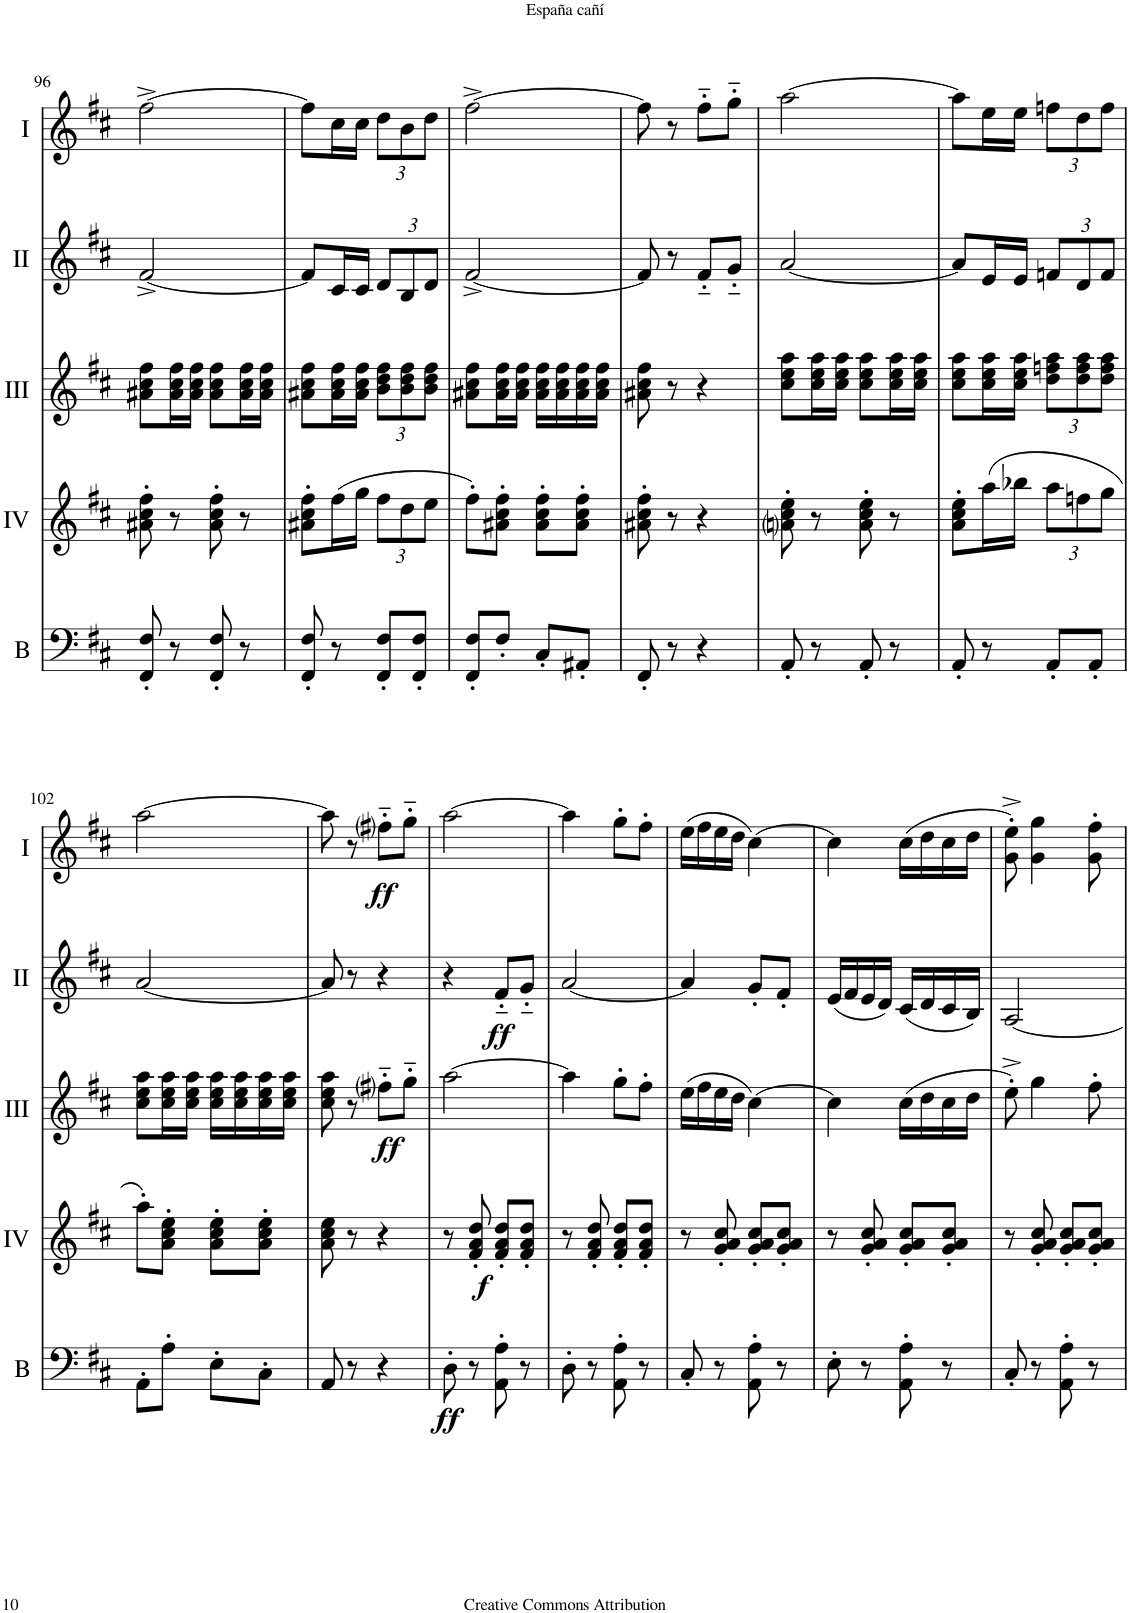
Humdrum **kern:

**kern	**dynam	**kern	**dynam	**kern	**dynam	**kern	**dynam	**kern	**dynam
*part5	*part5	*part4	*part4	*part3	*part3	*part2	*part2	*part1	*part1
*staff5	*staff5	*staff4	*staff4	*staff3	*staff3	*staff2	*staff2	*staff1	*staff1
*I"Bass	*	*I"Acc. 4	*	*I"Acc. 3	*	*I"Acc. 2	*	*I"Acc. 1	*
*I'B	*	*	*	*	*	*	*	*	*
!!LO:PB:g=z
*clefF4	*	*clefG2	*	*clefG2	*	*clefG2	*	*clefG2	*
*Trd7c12	*	*Trd7c12	*	*	*	*	*	*	*
*k[f#c#]	*	*k[f#c#]	*	*k[f#c#]	*	*k[f#c#]	*	*k[f#c#]	*
*M2/4	*	*M2/4	*	*M2/4	*	*M2/4	*	*M2/4	*
=96	=96	=96	=96	=96	=96	=96	=96	=96	=96
8FF#/' 8F#/'	.	8a#X\' 8cc#\' 8ff#\'	.	8a#X\ 8cc#\ 8ff#\L	.	[2f#^/	.	[2ff#^\	.
8r	.	8r	.	16a#\ 16cc#\ 16ff#\L	.	.	.	.	.
.	.	.	.	16a#\ 16cc#\ 16ff#\JJ	.	.	.	.	.
8FF#/' 8F#/'	.	8a#\' 8cc#\' 8ff#\'	.	8a#\ 8cc#\ 8ff#\L	.	.	.	.	.
8r	.	8r	.	16a#\ 16cc#\ 16ff#\L	.	.	.	.	.
.	.	.	.	16a#\ 16cc#\ 16ff#\JJ	.	.	.	.	.
=97	=97	=97	=97	=97	=97	=97	=97	=97	=97
8FF#/' 8F#/'	.	8a#X\' 8cc#\' 8ff#\'L	.	8a#X\ 8cc#\ 8ff#\L	.	8f#/L]	.	8ff#\L]	.
8r	.	(16ff#\L	.	16a#\ 16cc#\ 16ff#\L	.	16c#/L	.	16cc#\L	.
.	.	16gg\JJ	.	16a#\ 16cc#\ 16ff#\JJ	.	16c#/JJ	.	16cc#\JJ	.
*	*	*Xbrackettup	*	*Xbrackettup	*	*Xbrackettup	*	*Xbrackettup	*
8FF#/' 8F#/'L	.	12ff#\L	.	12b\ 12dd\ 12ff#\L	.	12d/L	.	12dd\L	.
.	.	12dd\	.	12b\ 12dd\ 12ff#\	.	12B/	.	12b\	.
8FF#/' 8F#/'J	.	.	.	.	.	.	.	.	.
.	.	12ee\J	.	12b\ 12dd\ 12ff#\J	.	12d/J	.	12dd\J	.
=98	=98	=98	=98	=98	=98	=98	=98	=98	=98
8FF#/' 8F#/'L	.	8ff#'\L)	.	8a#X\ 8cc#\ 8ff#\L	.	[2f#^/	.	[2ff#^\	.
8F#'/J	.	8a#X\' 8cc#\' 8ff#\'J	.	16a#\ 16cc#\ 16ff#\L	.	.	.	.	.
.	.	.	.	16a#\ 16cc#\ 16ff#\JJ	.	.	.	.	.
8C#'/L	.	8a#\' 8cc#\' 8ff#\'L	.	16a#\ 16cc#\ 16ff#\LL	.	.	.	.	.
.	.	.	.	16a#\ 16cc#\ 16ff#\	.	.	.	.	.
8AA#X'/J	.	8a#\' 8cc#\' 8ff#\'J	.	16a#\ 16cc#\ 16ff#\	.	.	.	.	.
.	.	.	.	16a#\ 16cc#\ 16ff#\JJ	.	.	.	.	.
=99	=99	=99	=99	=99	=99	=99	=99	=99	=99
8FF#'/	.	8a#X\' 8cc#\' 8ff#\'	.	8a#X\ 8cc#\ 8ff#\	.	8f#/]	.	8ff#\]	.
8r	.	8r	.	8r	.	8r	.	8r	.
4r	.	4r	.	4r	.	8f#'~/L	.	8ff#'~\L	.
.	.	.	.	.	.	8g'~/J	.	8gg'~\J	.
=100	=100	=100	=100	=100	=100	=100	=100	=100	=100
8AA'/	.	8ani\' 8cc#\' 8ee\'	.	8cc#\ 8ee\ 8aa\L	.	[2a/	.	[2aa\	.
8r	.	8r	.	16cc#\ 16ee\ 16aa\L	.	.	.	.	.
.	.	.	.	16cc#\ 16ee\ 16aa\JJ	.	.	.	.	.
8AA'/	.	8a\' 8cc#\' 8ee\'	.	8cc#\ 8ee\ 8aa\L	.	.	.	.	.
8r	.	8r	.	16cc#\ 16ee\ 16aa\L	.	.	.	.	.
.	.	.	.	16cc#\ 16ee\ 16aa\JJ	.	.	.	.	.
=101	=101	=101	=101	=101	=101	=101	=101	=101	=101
8AA'/	.	8a\' 8cc#\' 8ee\'L	.	8cc#\ 8ee\ 8aa\L	.	8a/L]	.	8aa\L]	.
8r	.	(16aa\L	.	16cc#\ 16ee\ 16aa\L	.	16e/L	.	16ee\L	.
.	.	16bb-X\JJ	.	16cc#\ 16ee\ 16aa\JJ	.	16e/JJ	.	16ee\JJ	.
8AA'/L	.	12aa\L	.	12dd\ 12ffn\ 12aa\L	.	12fn/L	.	12ffn\L	.
.	.	12ffn\	.	12dd\ 12ff\ 12aa\	.	12d/	.	12dd\	.
8AA'/J	.	.	.	.	.	.	.	.	.
.	.	12gg\J	.	12dd\ 12ff\ 12aa\J	.	12f/J	.	12ff\J	.
!!LO:LB:g=z
=102	=102	=102	=102	=102	=102	=102	=102	=102	=102
8AA'\L	.	8aa'\L)	.	8cc#\ 8ee\ 8aa\L	.	[2a/	.	[2aa\	.
8A'\J	.	8a\' 8cc#\' 8ee\'J	.	16cc#\ 16ee\ 16aa\L	.	.	.	.	.
.	.	.	.	16cc#\ 16ee\ 16aa\JJ	.	.	.	.	.
8E'\L	.	8a\' 8cc#\' 8ee\'L	.	16cc#\ 16ee\ 16aa\LL	.	.	.	.	.
.	.	.	.	16cc#\ 16ee\ 16aa\	.	.	.	.	.
8C#'\J	.	8a\' 8cc#\' 8ee\'J	.	16cc#\ 16ee\ 16aa\	.	.	.	.	.
.	.	.	.	16cc#\ 16ee\ 16aa\JJ	.	.	.	.	.
=103	=103	=103	=103	=103	=103	=103	=103	=103	=103
8AA/	.	8a\ 8cc#\ 8ee\	.	8cc#\ 8ee\ 8aa\	.	8a/]	.	8aa\]	.
8r	.	8r	.	8r	.	8r	.	8r	.
!	!	!	!	!	!LO:DY:b	!	!	!	!LO:DY:b
4r	.	4r	.	8ff#i'~\L	ff	4r	.	8ff#i'~\L	ff
.	.	.	.	8gg'~\J	.	.	.	8gg'~\J	.
=104	=104	=104	=104	=104	=104	=104	=104	=104	=104
!	!LO:DY:b	!	!	!	!	!	!	!	!
8D'\	ff	8r	.	[2aa\	.	4r	.	[2aa\	.
!	!	!	!LO:DY:b	!	!	!	!	!	!
8r	.	8f#/' 8a/' 8dd/'	f	.	.	.	.	.	.
!	!	!	!	!	!	!	!LO:DY:b	!	!
8AA\' 8A\'	.	8f#/' 8a/' 8dd/'L	.	.	.	8f#'~/L	ff	.	.
8r	.	8f#/' 8a/' 8dd/'J	.	.	.	8g'~/J	.	.	.
=105	=105	=105	=105	=105	=105	=105	=105	=105	=105
8D'\	.	8r	.	4aa\]	.	[2a/	.	4aa\]	.
8r	.	8f#/' 8a/' 8dd/'	.	.	.	.	.	.	.
8AA\' 8A\'	.	8f#/' 8a/' 8dd/'L	.	8gg'\L	.	.	.	8gg'\L	.
8r	.	8f#/' 8a/' 8dd/'J	.	8ff#'\J	.	.	.	8ff#'\J	.
=106	=106	=106	=106	=106	=106	=106	=106	=106	=106
8C#'/	.	8r	.	(16ee\LL	.	4a/]	.	(16ee\LL	.
.	.	.	.	16ff#\	.	.	.	16ff#\	.
8r	.	8g/' 8a/' 8cc#/'	.	16ee\	.	.	.	16ee\	.
.	.	.	.	16dd\JJ	.	.	.	16dd\JJ	.
8AA\' 8A\'	.	8g/' 8a/' 8cc#/'L	.	[4cc#\)	.	8g'/L	.	[4cc#\)	.
8r	.	8g/' 8a/' 8cc#/'J	.	.	.	8f#'/J	.	.	.
=107	=107	=107	=107	=107	=107	=107	=107	=107	=107
8E'\	.	8r	.	4cc#\]	.	(16e/LL	.	4cc#\]	.
.	.	.	.	.	.	16f#/	.	.	.
8r	.	8g/' 8a/' 8cc#/'	.	.	.	16e/	.	.	.
.	.	.	.	.	.	16d/JJ)	.	.	.
8AA\' 8A\'	.	8g/' 8a/' 8cc#/'L	.	(16cc#\LL	.	(16c#/LL	.	(16cc#\LL	.
.	.	.	.	16dd\	.	16d/	.	16dd\	.
8r	.	8g/' 8a/' 8cc#/'J	.	16cc#\	.	16c#/	.	16cc#\	.
.	.	.	.	16dd\JJ	.	16B/JJ)	.	16dd\JJ	.
=108	=108	=108	=108	=108	=108	=108	=108	=108	=108
8C#'/	.	8r	.	8ee'^\)	.	[2A/	.	8g\'^ 8ee\'^)	.
8r	.	8g/' 8a/' 8cc#/'	.	4gg\	.	.	.	4g\ 4gg\	.
8AA\' 8A\'	.	8g/' 8a/' 8cc#/'L	.	.	.	.	.	.	.
8r	.	8g/' 8a/' 8cc#/'J	.	8ff#'\	.	.	.	8g\' 8ff#\'	.
=	=	=	=	=	=	=	=	=	=
*-	*-	*-	*-	*-	*-	*-	*-	*-	*-
